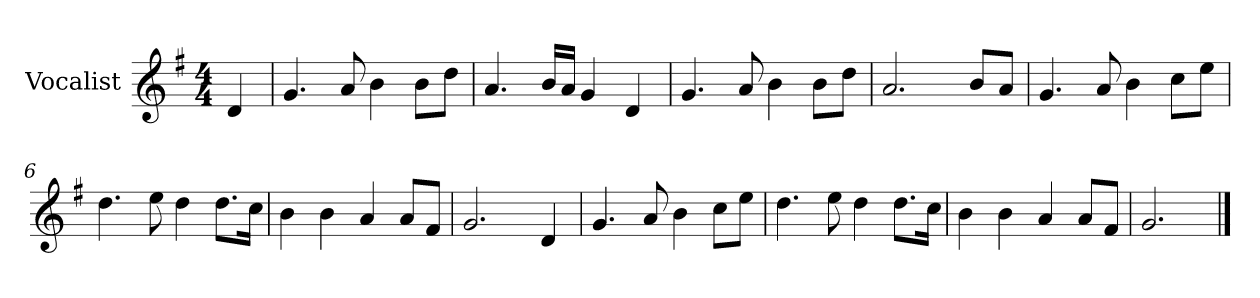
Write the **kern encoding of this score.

**kern
*part1
*staff1
*I"Vocalist
*k[f#]
*G:
*M4/4
=
4d
=1
4.g
8a
4b
8bL
8ddJ
=2
4.a
16bLL
16aJJ
4g
4d
=3
4.g
8a
4b
8bL
8ddJ
=4
2.a
8bL
8aJ
=5
4.g
8a
4b
8ccL
8eeJ
=6
4.dd
8ee
4dd
8.ddL
16ccJk
=7
4b
4b
4a
8aL
8f#J
=8
2.g
4d
=9
4.g
8a
4b
8ccL
8eeJ
=10
4.dd
8ee
4dd
8.ddL
16ccJk
=11
4b
4b
4a
8aL
8f#J
=12
2.g
==
*-
